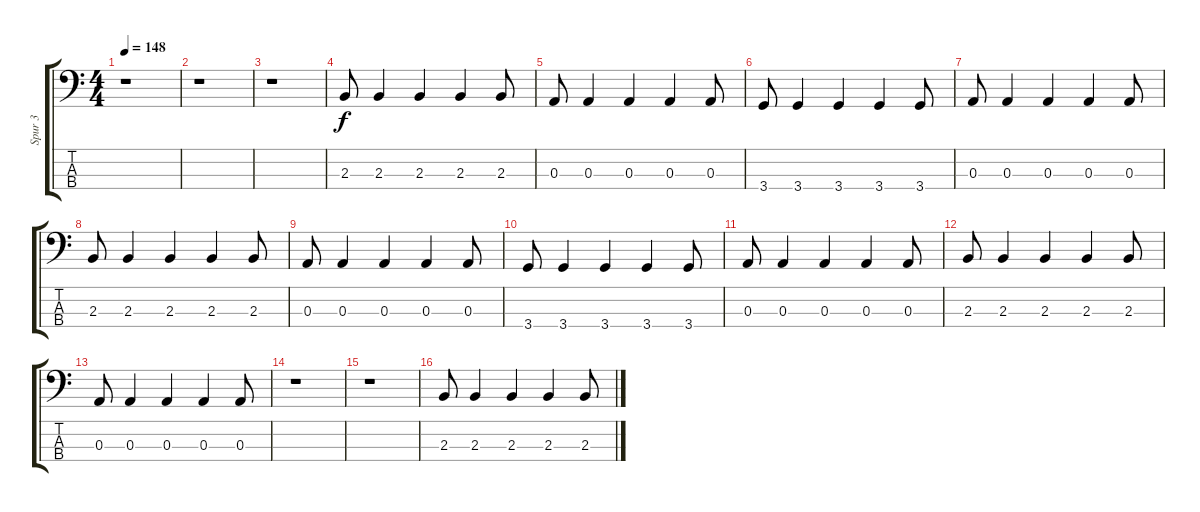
\track ("Spur 3" "Spur 3") {instrument synthbass1}
\staff {score tabs}
\tuning (G2 D2 A1 E1) {hide}
\ts (4 4)
\tempo 148
\clef f4
\ks c
r.1{dy f} |
r.1 |
r.1 |
2.3.8 2.3.4 2.3.4 2.3.4 2.3.8 |
0.3.8 0.3.4 0.3.4 0.3.4 0.3.8 |
3.4.8 3.4.4 3.4.4 3.4.4 3.4.8 |
0.3.8 0.3.4 0.3.4 0.3.4 0.3.8 |
2.3.8 2.3.4 2.3.4 2.3.4 2.3.8 |
0.3.8 0.3.4 0.3.4 0.3.4 0.3.8 |
3.4.8 3.4.4 3.4.4 3.4.4 3.4.8 |
0.3.8 0.3.4 0.3.4 0.3.4 0.3.8 |
2.3.8 2.3.4 2.3.4 2.3.4 2.3.8 |
0.3.8 0.3.4 0.3.4 0.3.4 0.3.8 |
r.1 |
r.1 |
2.3.8 2.3.4 2.3.4 2.3.4 2.3.8
